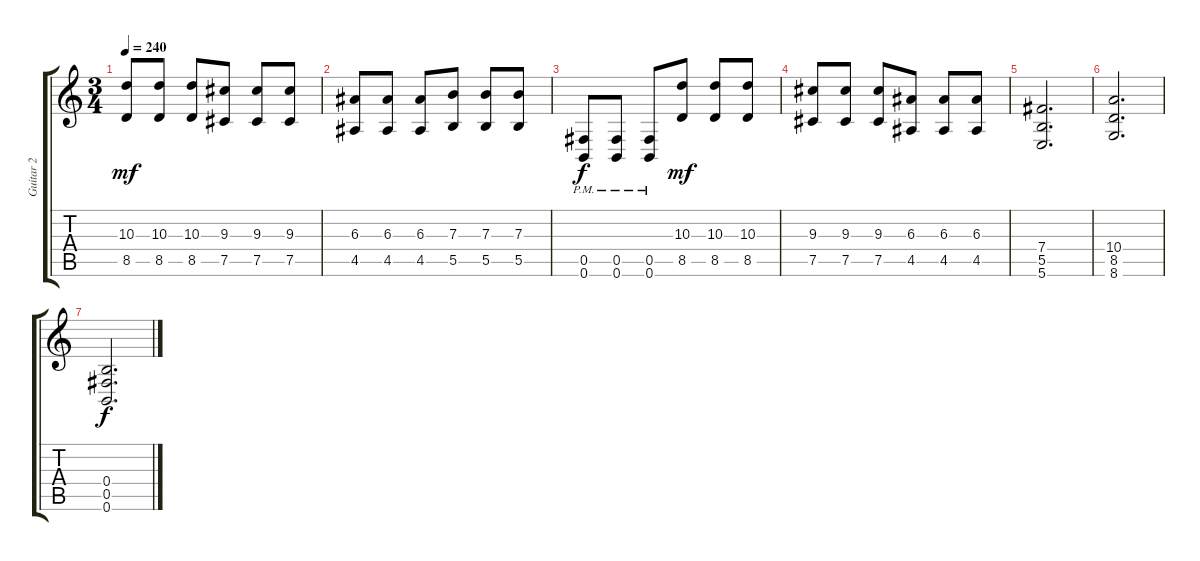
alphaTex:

\track ("Guitar 2" "Guitar 2") {instrument distortionguitar}
\staff {score tabs}
\tuning (Db4 Ab3 E3 B2 Gb2 B1) {hide}
\ts (3 4)
\tempo 240
\clef g2
\ks c
(10.3 8.5).8{dy mf} (10.3 8.5).8 (10.3 8.5).8 (9.3 7.5).8 (9.3 7.5).8 (9.3 7.5).8 |
(6.3 4.5).8 (6.3 4.5).8 (6.3 4.5).8 (7.3 5.5).8 (7.3 5.5).8 (7.3 5.5).8 |
(0.5{pm} 0.6{pm}).8{dy f} (0.5{pm} 0.6{pm}).8 (0.5{pm} 0.6{pm}).8 (10.3 8.5).8{dy mf} (10.3 8.5).8 (10.3 8.5).8 |
(9.3 7.5).8 (9.3 7.5).8 (9.3 7.5).8 (6.3 4.5).8 (6.3 4.5).8 (6.3 4.5).8 |
(7.4 5.5 5.6).2{d} |
(10.4 8.5 8.6).2{d} |
(0.4 0.5 0.6).2{d dy f}
